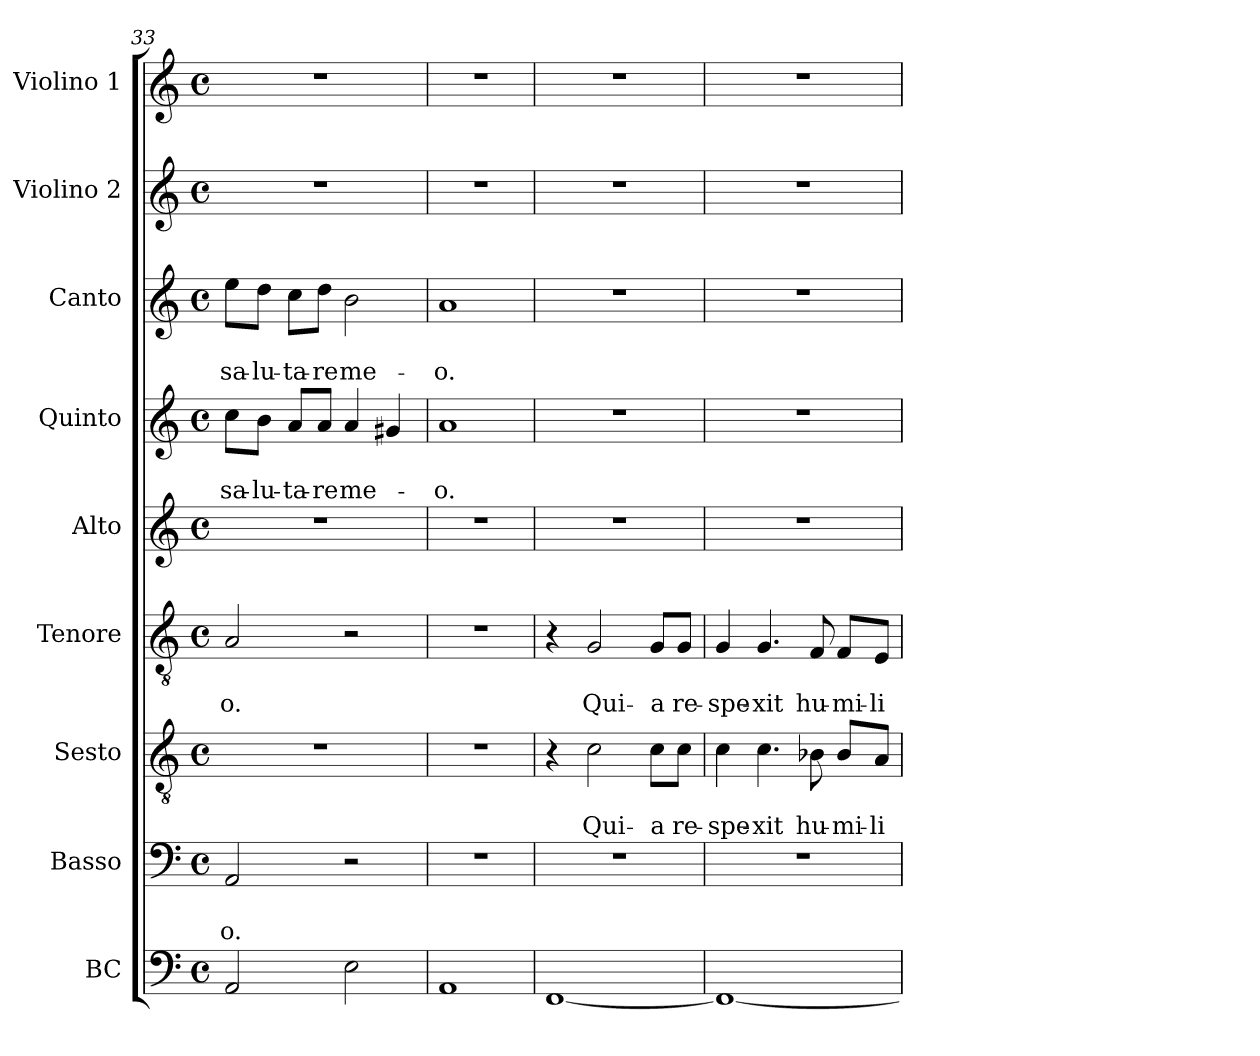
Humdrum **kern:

**kern	**kern	**text	**text	**kern	**text	**text	**kern	**text	**text	**kern	**kern	**text	**text	**kern	**text	**text	**kern	**kern
*part9	*part8	*part8	*part8	*part7	*part7	*part7	*part6	*part6	*part6	*part5	*part4	*part4	*part4	*part3	*part3	*part3	*part2	*part1
*staff9	*staff8	*staff8	*staff8	*staff7	*staff7	*staff7	*staff6	*staff6	*staff6	*staff5	*staff4	*staff4	*staff4	*staff3	*staff3	*staff3	*staff2	*staff1
*I"BC	*I"Basso	*	*	*I"Sesto	*	*	*I"Tenore	*	*	*I"Alto	*I"Quinto	*	*	*I"Canto	*	*	*I"Violino 2	*I"Violino 1
*I'Bc	*I'B	*	*	*I'S	*	*	*I'T	*	*	*I'A	*I'Q	*	*	*I'C	*	*	*I'V2	*I'V1
*clefF4	*clefF4	*	*	*clefGv2	*	*	*clefGv2	*	*	*clefG2	*clefG2	*	*	*clefG2	*	*	*clefG2	*clefG2
*k[]	*k[]	*	*	*k[]	*	*	*k[]	*	*	*k[]	*k[]	*	*	*k[]	*	*	*k[]	*k[]
*C:	*C:	*	*	*C:	*	*	*C:	*	*	*C:	*C:	*	*	*C:	*	*	*C:	*C:
*M4/4	*M4/4	*	*	*M4/4	*	*	*M4/4	*	*	*M4/4	*M4/4	*	*	*M4/4	*	*	*M4/4	*M4/4
*met(c)	*met(c)	*	*	*met(c)	*	*	*met(c)	*	*	*met(c)	*met(c)	*	*	*met(c)	*	*	*met(c)	*met(c)
=33	=33	=33	=33	=33	=33	=33	=33	=33	=33	=33	=33	=33	=33	=33	=33	=33	=33	=33
!	!	!	!LO:LY:b	!	!	!	!	!	!LO:LY:b	!	!	!	!LO:LY:b	!	!	!LO:LY:b	!	!
2AA/	2AA/	.	-o.	1r	.	.	2A/	.	-o.	1r	8cc\L	.	sa-	8ee\L	.	sa-	1r	1r
!	!	!	!	!	!	!	!	!	!	!	!	!	!LO:LY:b	!	!	!LO:LY:b	!	!
.	.	.	.	.	.	.	.	.	.	.	8b\J	.	-lu-	8dd\J	.	-lu-	.	.
!	!	!	!	!	!	!	!	!	!	!	!	!	!LO:LY:b	!	!	!LO:LY:b	!	!
.	.	.	.	.	.	.	.	.	.	.	8a/L	.	-ta-	8cc\L	.	-ta-	.	.
!	!	!	!	!	!	!	!	!	!	!	!	!	!LO:LY:b	!	!	!LO:LY:b	!	!
.	.	.	.	.	.	.	.	.	.	.	8a/J	.	-re	8dd\J	.	-re	.	.
!	!	!	!	!	!	!	!	!	!	!	!	!	!LO:LY:b	!	!	!LO:LY:b	!	!
2E\	2r	.	.	.	.	.	2r	.	.	.	4a/	.	me-	2b\	.	me-	.	.
.	.	.	.	.	.	.	.	.	.	.	4g#X/	.	.	.	.	.	.	.
=34	=34	=34	=34	=34	=34	=34	=34	=34	=34	=34	=34	=34	=34	=34	=34	=34	=34	=34
!	!	!	!	!	!	!	!	!	!	!	!	!	!LO:LY:b	!	!	!LO:LY:b	!	!
1AA	1r	.	.	1r	.	.	1r	.	.	1r	1a	.	-o.	1a	.	-o.	1r	1r
!!LO:LB:g=z
=35	=35	=35	=35	=35	=35	=35	=35	=35	=35	=35	=35	=35	=35	=35	=35	=35	=35	=35
[1FF	1r	.	.	4r	.	.	4r	.	.	1r	1r	.	.	1r	.	.	1r	1r
!	!	!	!	!	!	!LO:LY:b	!	!	!LO:LY:b	!	!	!	!	!	!	!	!	!
.	.	.	.	2c\	.	Qui-	2G/	.	Qui-	.	.	.	.	.	.	.	.	.
!	!	!	!	!	!	!LO:LY:b	!	!	!LO:LY:b	!	!	!	!	!	!	!	!	!
.	.	.	.	8c\L	.	-a	8G/L	.	-a	.	.	.	.	.	.	.	.	.
!	!	!	!	!	!	!LO:LY:b	!	!	!LO:LY:b	!	!	!	!	!	!	!	!	!
.	.	.	.	8c\J	.	re-	8G/J	.	re-	.	.	.	.	.	.	.	.	.
=36	=36	=36	=36	=36	=36	=36	=36	=36	=36	=36	=36	=36	=36	=36	=36	=36	=36	=36
!	!	!	!	!	!	!LO:LY:b	!	!	!LO:LY:b	!	!	!	!	!	!	!	!	!
1FF_	1r	.	.	4c\	.	-spe-	4G/	.	-spe-	1r	1r	.	.	1r	.	.	1r	1r
!	!	!	!	!	!	!LO:LY:b	!	!	!LO:LY:b	!	!	!	!	!	!	!	!	!
.	.	.	.	4.c\	.	-xit	4.G/	.	-xit	.	.	.	.	.	.	.	.	.
!	!	!	!	!	!	!LO:LY:b	!	!	!LO:LY:b	!	!	!	!	!	!	!	!	!
.	.	.	.	8B-X\	.	hu-	8F/	.	hu-	.	.	.	.	.	.	.	.	.
!	!	!	!	!	!	!LO:LY:b	!	!	!LO:LY:b	!	!	!	!	!	!	!	!	!
.	.	.	.	8B-/L	.	-mi-	8F/L	.	-mi-	.	.	.	.	.	.	.	.	.
!	!	!	!	!	!	!LO:LY:b	!	!	!LO:LY:b	!	!	!	!	!	!	!	!	!
.	.	.	.	8A/J	.	-li-	8E/J	.	-li-	.	.	.	.	.	.	.	.	.
=	=	=	=	=	=	=	=	=	=	=	=	=	=	=	=	=	=	=
*-	*-	*-	*-	*-	*-	*-	*-	*-	*-	*-	*-	*-	*-	*-	*-	*-	*-	*-
